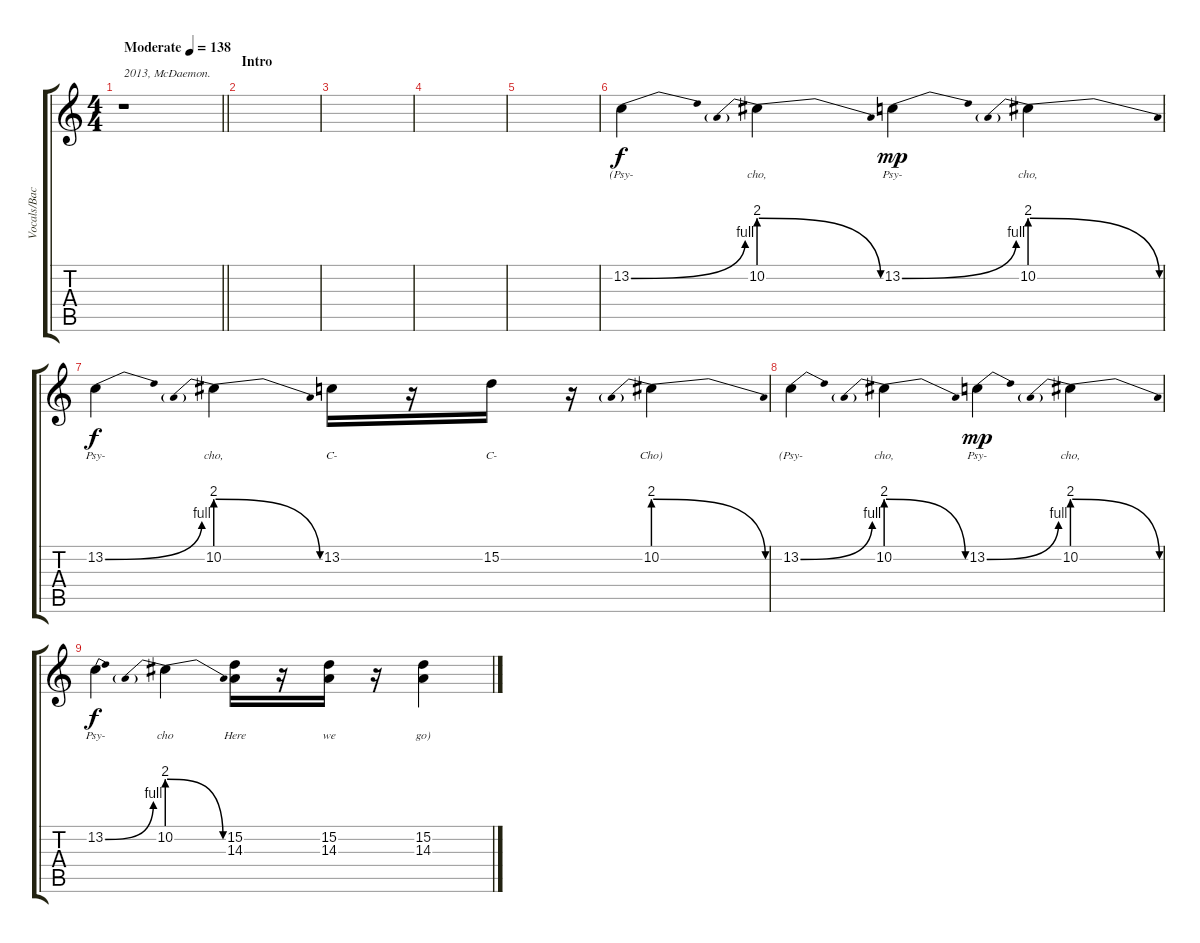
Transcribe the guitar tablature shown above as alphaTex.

\track ("Vocals/Backing vocals" "Vocals/Bac") {instrument synthbrass1}
\staff {score tabs}
\tuning (D4 B3 G3 D3 A2 D2) {hide}
\ts (4 4)
\tempo (138 "Moderate")
\clef g2
\barLineRight lightlight
\ks c
r.1{txt "2013, McDaemon." dy f instrument synthbrass1} |
\section ("" "Intro")
|
|
|
|
13.2{be (bend 0 0 60 4)}.4{lyrics (0 "(Psy-") lyrics (1 "") lyrics (2 "") lyrics (3 "") lyrics (4 "")} 10.2{be (prebendrelease 0 8 60 0)}.4{lyrics (0 "cho,") lyrics (1 "") lyrics (2 "") lyrics (3 "") lyrics (4 "")} 13.2{be (bend 0 0 60 4)}.4{lyrics (0 "Psy-") lyrics (1 "") lyrics (2 "") lyrics (3 "") lyrics (4 "") dy mp} 10.2{be (prebendrelease 0 8 60 0)}.4{lyrics (0 "cho,") lyrics (1 "") lyrics (2 "") lyrics (3 "") lyrics (4 "")} |
13.2{be (bend 0 0 60 4)}.4{lyrics (0 "Psy-") lyrics (1 "") lyrics (2 "") lyrics (3 "") lyrics (4 "") dy f} 10.2{be (prebendrelease 0 8 60 0)}.4{lyrics (0 "cho,") lyrics (1 "") lyrics (2 "") lyrics (3 "") lyrics (4 "")} 13.2.16{lyrics (0 "C-") lyrics (1 "") lyrics (2 "") lyrics (3 "") lyrics (4 "")} r.16 15.2.16{lyrics (0 "C-") lyrics (1 "") lyrics (2 "") lyrics (3 "") lyrics (4 "")} r.16 10.2{be (prebendrelease 0 8 60 0)}.4{lyrics (0 "Cho)") lyrics (1 "") lyrics (2 "") lyrics (3 "") lyrics (4 "")} |
13.2{be (bend 0 0 60 4)}.4{lyrics (0 "(Psy-") lyrics (1 "") lyrics (2 "") lyrics (3 "") lyrics (4 "")} 10.2{be (prebendrelease 0 8 60 0)}.4{lyrics (0 "cho,") lyrics (1 "") lyrics (2 "") lyrics (3 "") lyrics (4 "")} 13.2{be (bend 0 0 60 4)}.4{lyrics (0 "Psy-") lyrics (1 "") lyrics (2 "") lyrics (3 "") lyrics (4 "") dy mp} 10.2{be (prebendrelease 0 8 60 0)}.4{lyrics (0 "cho,") lyrics (1 "") lyrics (2 "") lyrics (3 "") lyrics (4 "")} |
13.2{be (bend 0 0 60 4)}.4{lyrics (0 "Psy-") lyrics (1 "") lyrics (2 "") lyrics (3 "") lyrics (4 "") dy f} 10.2{be (prebendrelease 0 8 60 0)}.4{lyrics (0 "cho") lyrics (1 "") lyrics (2 "") lyrics (3 "") lyrics (4 "")} (15.2 14.3).16{lyrics (0 "Here") lyrics (1 "") lyrics (2 "") lyrics (3 "") lyrics (4 "")} r.16 (15.2 14.3).16{lyrics (0 "we") lyrics (1 "") lyrics (2 "") lyrics (3 "") lyrics (4 "")} r.16 (15.2 14.3).4{lyrics (0 "go)") lyrics (1 "") lyrics (2 "") lyrics (3 "") lyrics (4 "")}
